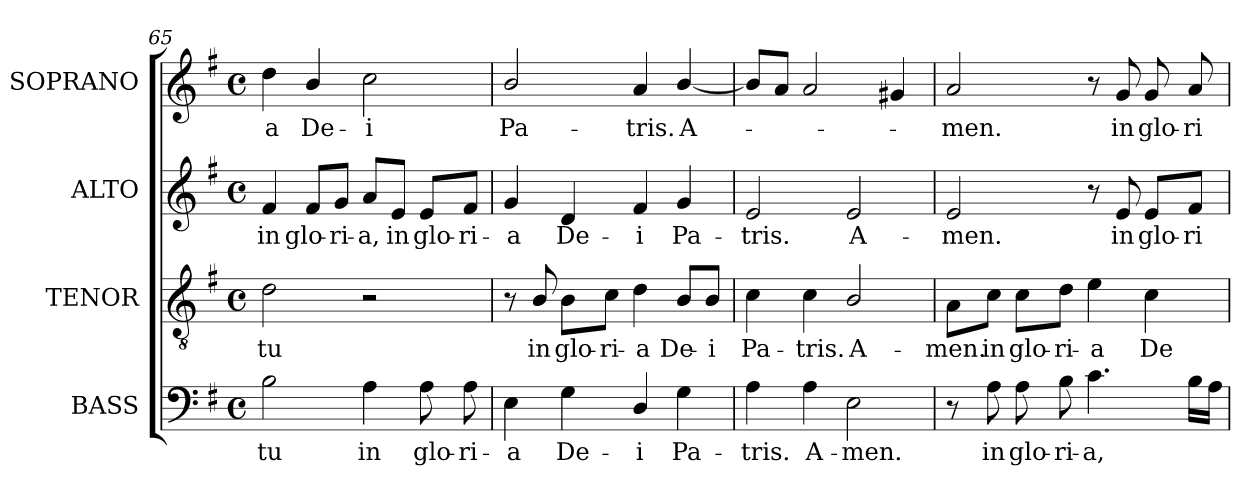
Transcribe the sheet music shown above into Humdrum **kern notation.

**kern	**text	**kern	**text	**kern	**text	**kern	**text
*part4	*part4	*part3	*part3	*part2	*part2	*part1	*part1
*staff4	*staff4	*staff3	*staff3	*staff2	*staff2	*staff1	*staff1
*I"BASS	*	*I"TENOR	*	*I"ALTO	*	*I"SOPRANO	*
*I'B.	*	*I'T.	*	*I'A.	*	*I'S.	*
*clefF4	*	*clefGv2	*	*clefG2	*	*clefG2	*
*	*	*ITrd7c12	*	*	*	*	*
*k[f#]	*	*k[f#]	*	*k[f#]	*	*k[f#]	*
*G:	*	*G:	*	*G:	*	*G:	*
*M4/4	*	*M4/4	*	*M4/4	*	*M4/4	*
*met(c)	*	*met(c)	*	*met(c)	*	*met(c)	*
=65	=65	=65	=65	=65	=65	=65	=65
!	!LO:LY:b:color=#000000	!	!	!	!	!	!
!	!	!	!LO:LY:b:color=#000000	!	!	!	!
!	!	!	!	!	!LO:LY:b:color=#000000	!	!
!	!	!	!	!	!	!	!LO:LY:b:color=#000000
2Bi\	-tu	2Di\	-tu	4f#i/	in	4ddi\	-a
!	!	!	!	!	!LO:LY:b:color=#000000	!	!
!	!	!	!	!	!	!	!LO:LY:b:color=#000000
.	.	.	.	8f#i/L	glo-	4bi/	De-
!	!	!	!	!	!LO:LY:b:color=#000000	!	!
.	.	.	.	8gi/J	-ri-	.	.
!	!LO:LY:b:color=#000000	!	!	!	!	!	!
!	!	!	!	!	!LO:LY:b:color=#000000	!	!
!	!	!	!	!	!	!	!LO:LY:b:color=#000000
4Ai\	in	2r	.	8ai/L	-a,	2cci\	-i
!	!	!	!	!	!LO:LY:b:color=#000000	!	!
.	.	.	.	8ei/J	in	.	.
!	!LO:LY:b:color=#000000	!	!	!	!	!	!
!	!	!	!	!	!LO:LY:b:color=#000000	!	!
8Ai\	glo-	.	.	8ei/L	glo-	.	.
!	!LO:LY:b:color=#000000	!	!	!	!	!	!
!	!	!	!	!	!LO:LY:b:color=#000000	!	!
8Ai\	-ri-	.	.	8f#i/J	-ri-	.	.
=66	=66	=66	=66	=66	=66	=66	=66
!	!LO:LY:b:color=#000000	!	!	!	!	!	!
!	!	!	!	!	!LO:LY:b:color=#000000	!	!
!	!	!	!	!	!	!	!LO:LY:b:color=#000000
4Ei\	-a	8r	.	4gi/	-a	2bi/	Pa-
!	!	!	!LO:LY:b:color=#000000	!	!	!	!
.	.	8BBi/	in	.	.	.	.
!	!LO:LY:b:color=#000000	!	!	!	!	!	!
!	!	!	!LO:LY:b:color=#000000	!	!	!	!
!	!	!	!	!	!LO:LY:b:color=#000000	!	!
4Gi\	De-	8BBi\L	glo-	4di/	De-	.	.
!	!	!	!LO:LY:b:color=#000000	!	!	!	!
.	.	8Ci\J	-ri-	.	.	.	.
!	!LO:LY:b:color=#000000	!	!	!	!	!	!
!	!	!	!LO:LY:b:color=#000000	!	!	!	!
!	!	!	!	!	!LO:LY:b:color=#000000	!	!
!	!	!	!	!	!	!	!LO:LY:b:color=#000000
4Di/	-i	4Di\	-a	4f#i/	-i	4ai/	-tris.
!	!LO:LY:b:color=#000000	!	!	!	!	!	!
!	!	!	!LO:LY:b:color=#000000	!	!	!	!
!	!	!	!	!	!LO:LY:b:color=#000000	!	!
!	!	!	!	!	!	!	!LO:LY:b:color=#000000
4Gi\	Pa-	8BBi/L	De-	4gi/	Pa-	[4bi/	A-
!	!	!	!LO:LY:b:color=#000000	!	!	!	!
.	.	8BBi/J	-i	.	.	.	.
!!LO:PB:g=z
=67	=67	=67	=67	=67	=67	=67	=67
!	!LO:LY:b:color=#000000	!	!	!	!	!	!
!	!	!	!LO:LY:b:color=#000000	!	!	!	!
!	!	!	!	!	!LO:LY:b:color=#000000	!	!
4Ai\	-tris.	4Ci\	Pa-	2ei/	-tris.	8bi/L]	.
.	.	.	.	.	.	8ai/J	.
!	!LO:LY:b:color=#000000	!	!	!	!	!	!
!	!	!	!LO:LY:b:color=#000000	!	!	!	!
4Ai\	A-	4Ci\	-tris.	.	.	2ai/	.
!	!LO:LY:b:color=#000000	!	!	!	!	!	!
!	!	!	!LO:LY:b:color=#000000	!	!	!	!
!	!	!	!	!	!LO:LY:b:color=#000000	!	!
2Ei\	-men.	2BBi/	A-	2ei/	A-	.	.
.	.	.	.	.	.	4g#Xi/	.
=68	=68	=68	=68	=68	=68	=68	=68
!	!	!	!LO:LY:b:color=#000000	!	!	!	!
!	!	!	!	!	!LO:LY:b:color=#000000	!	!
!	!	!	!	!	!	!	!LO:LY:b:color=#000000
8r	.	8AAi\L	-men.	2ei/	-men.	2ai/	-men.
!	!LO:LY:b:color=#000000	!	!	!	!	!	!
!	!	!	!LO:LY:b:color=#000000	!	!	!	!
8Ai\	in	8Ci\J	in	.	.	.	.
!	!LO:LY:b:color=#000000	!	!	!	!	!	!
!	!	!	!LO:LY:b:color=#000000	!	!	!	!
8Ai\	glo-	8Ci\L	glo-	.	.	.	.
!	!LO:LY:b:color=#000000	!	!	!	!	!	!
!	!	!	!LO:LY:b:color=#000000	!	!	!	!
8Bi\	-ri-	8Di\J	-ri-	.	.	.	.
!	!LO:LY:b:color=#000000	!	!	!	!	!	!
!	!	!	!LO:LY:b:color=#000000	!	!	!	!
4.ci\	-a,	4Ei\	-a	8r	.	8r	.
!	!	!	!	!	!LO:LY:b:color=#000000	!	!
!	!	!	!	!	!	!	!LO:LY:b:color=#000000
.	.	.	.	8ei/	in	8gi/	in
!	!	!	!LO:LY:b:color=#000000	!	!	!	!
!	!	!	!	!	!LO:LY:b:color=#000000	!	!
!	!	!	!	!	!	!	!LO:LY:b:color=#000000
.	.	4Ci\	De-	8ei/L	glo-	8gi/	glo-
!	!	!	!	!	!LO:LY:b:color=#000000	!	!
!	!	!	!	!	!	!	!LO:LY:b:color=#000000
16Bi\LL	.	.	.	8f#i/J	-ri-	8ai/	-ri-
16Ai\JJ	.	.	.	.	.	.	.
=	=	=	=	=	=	=	=
*-	*-	*-	*-	*-	*-	*-	*-
